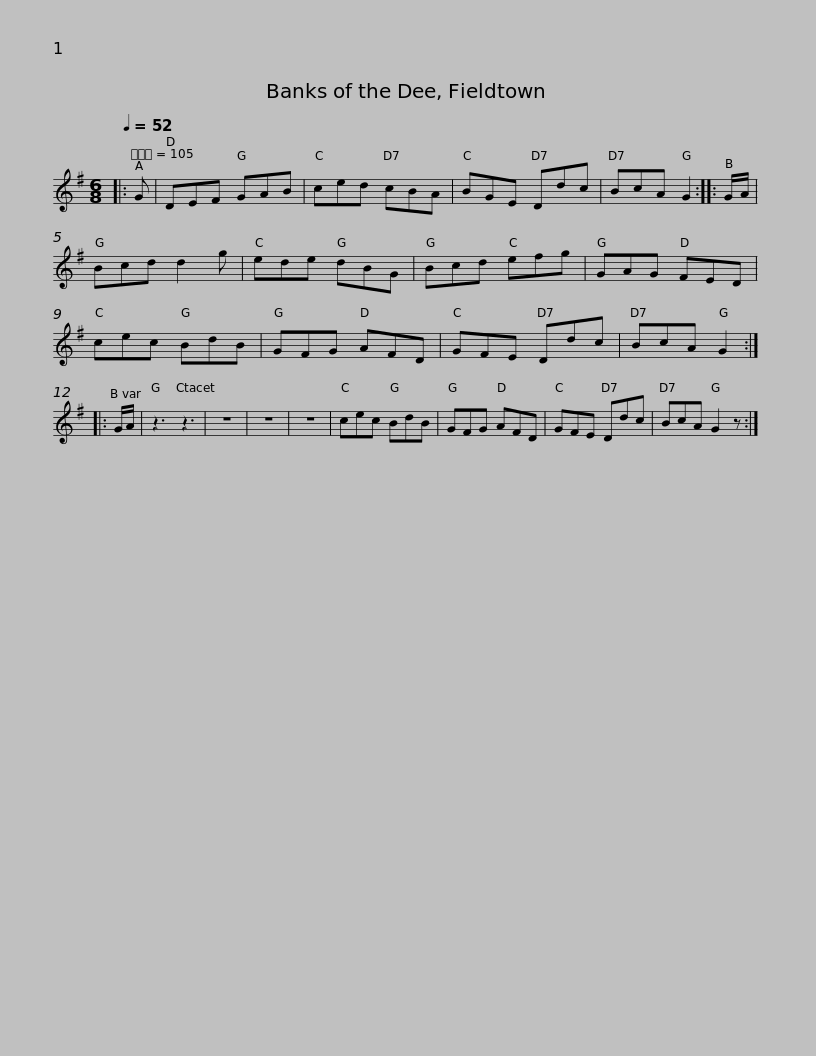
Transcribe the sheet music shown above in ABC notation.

X:1
L:1/8
Q:1/4=52
M:6/8
I:linebreak $
K:G
V:1 treble
V:1
|: G | DEF GAB | ced cBA | BGE Ddc | BcA G2 ::$ %5
 G/A/ | Bcd d2 g | ede dBG | Bcd efg | GAG FED |$ %10
 cec BdB | GFG AFD | GFE Ddc | BcA G2 ::$ G/A/ | %15
 z3 z3 | z6 | z6 | z6 |$ cec BdB | %20
 GFG AFD | GFE Ddc | BcA G2 z :| %23
